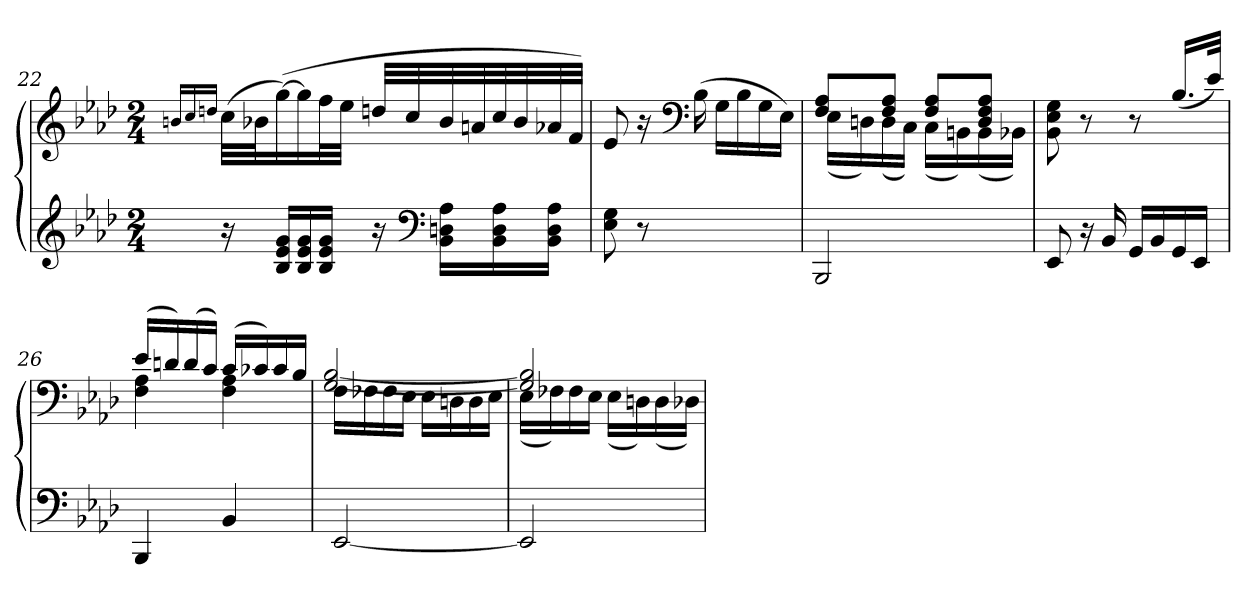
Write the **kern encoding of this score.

**kern	**kern
*part1	*part1
*staff2	*staff1
*clefG2	*clefG2
*k[b-e-a-d-]	*k[b-e-a-d-]
*M2/4	*M2/4
=22	=22
.	16qbn/LL
.	16qcc/
.	16qddn/JJ
16r	(>32cc\LLL
.	32b-X\J
16B-/ 16e-/ 16g/LL	(>[16gg\)
16B-/ 16e-/ 16g/	16gg\]
16B-/ 16e-/ 16g/JJ	32ff\L
.	32ee-\JJJ
16r	32dd/LLL
.	32cc/
*clefF4	*
16BB-\ 16Dn\ 16A-\LL	32b-/
.	32an/
16BB-\ 16D\ 16A-\	32cc/
.	32b-/
16BB-\ 16D\ 16A-\JJ	32a-X/
.	32f/JJJ)
=23	=23
8E-\ 8G\	8e-/
8r	16r
*	*clefF4
.	(>16B-\
4ryy	16G\LL
.	16B-\
.	16G\
.	16E-\JJ)
!!LO:PB:g=z
=24	=24
*	*^
2BBB-/	8F/ 8A-/L	(<16E-\LL
.	.	16Dn\)
.	8F/ 8A-/J	(<16D\
.	.	16C\JJ)
.	8F/ 8A-/L	(<16C\LL
.	.	16BBn\)
.	8D/ 8F/ 8A-/J	(<16BB\
.	.	16BB-X\JJ)
*	*v	*v
=25	=25
8EE-/	8BB-\ 8E-\ 8G\
16r	8r
16BB-/	.
16GG/LL	8r
16BB-/	.
16GG/	(>16.B-/LL
16EE-/JJ	.
.	32e-/JJk)
=26	=26
*	*^
4BBB-/	(>16e-/LL	4F\ 4A-\
.	16dn/)	.
.	(>16d/	.
.	16c/JJ)	.
4BB-/	(>16c/LL	4F\ 4A-\
.	16c-X/)	.
.	16c-/	.
.	16B-/JJ	.
=27	=27	=27
[2EE-/	16F\LL	[2G/ [2B-/
.	16F-X\	.
.	16F-\	.
.	16E-\JJ	.
.	16E-\LL	.
.	16Dn\	.
.	16D\	.
.	16E-\JJ	.
=28	=28	=28
2EE-/]	2G/] 2B-/]	(>16E-\LL
.	.	16F-X\)
.	.	16F-\
.	.	16E-\JJ
.	.	(>16E-\LL
.	.	16Dn\)
.	.	(>16D\
.	.	16D-X\JJ)
*	*v	*v
=	=
*-	*-
